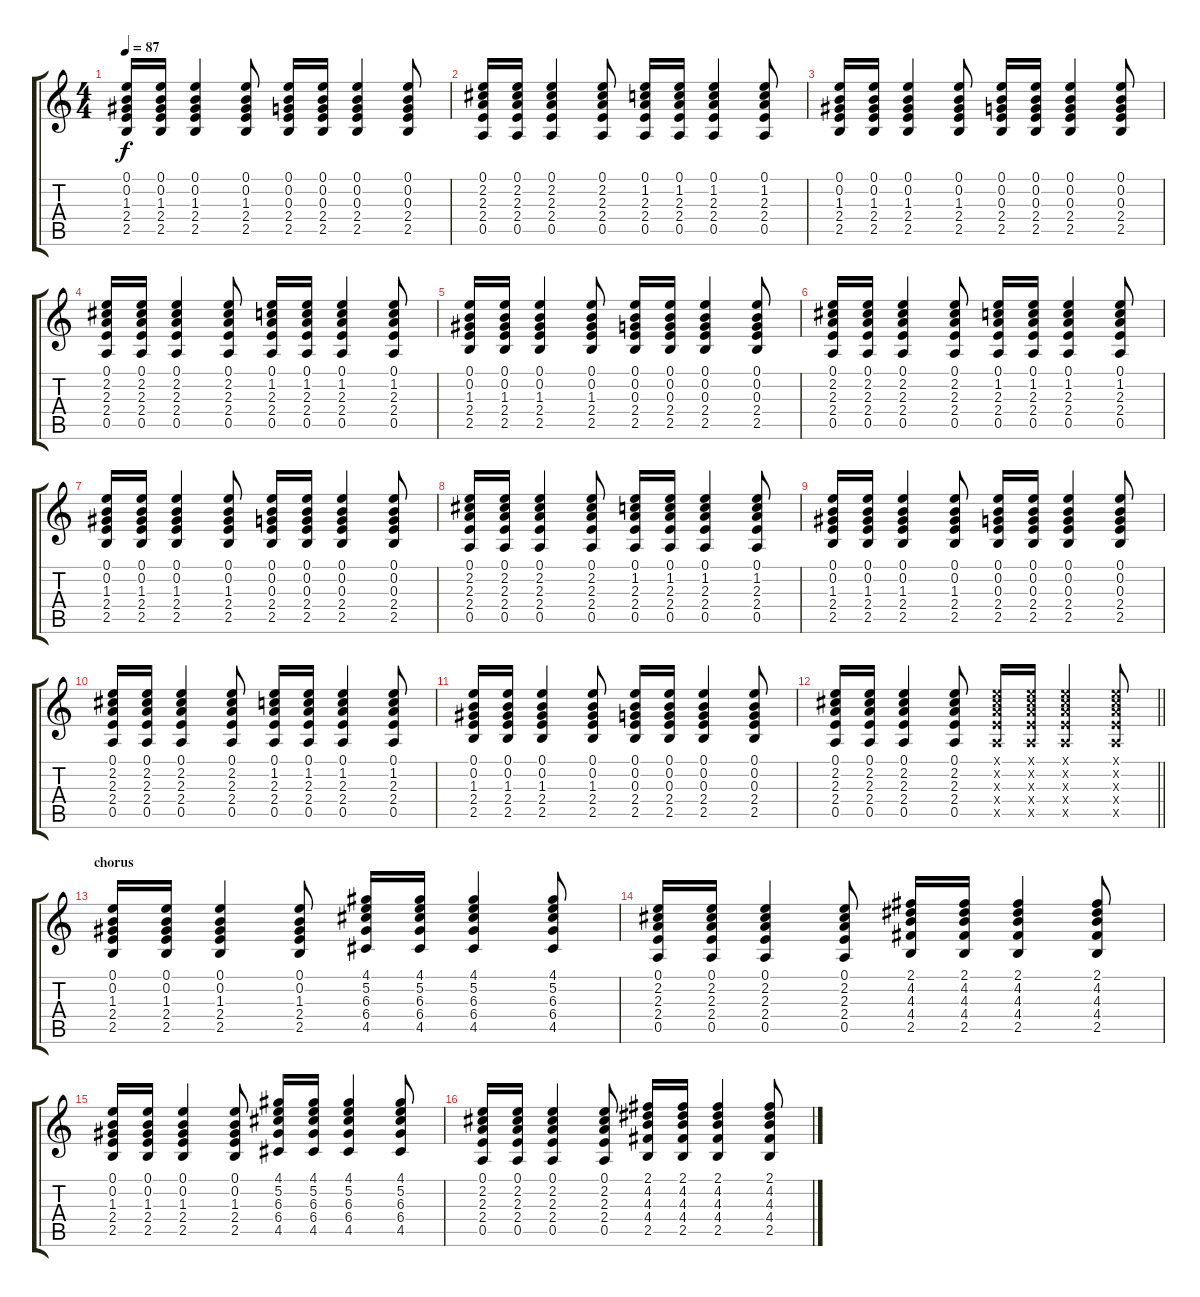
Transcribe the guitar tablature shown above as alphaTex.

\track "" {instrument overdrivenguitar}
\staff {score tabs}
\tuning (E4 B3 G3 D3 A2 E2) {hide}
\ts (4 4)
\tempo 87
\clef g2
\ks c
(0.1 0.2 1.3 2.4 2.5).16{dy f} (0.1 0.2 1.3 2.4 2.5).16 (0.1 0.2 1.3 2.4 2.5).4 (0.1 0.2 1.3 2.4 2.5).8 (0.1 0.2 0.3 2.4 2.5).16 (0.1 0.2 0.3 2.4 2.5).16 (0.1 0.2 0.3 2.4 2.5).4 (0.1 0.2 0.3 2.4 2.5).8 |
(0.1 2.2 2.3 2.4 0.5).16 (0.1 2.2 2.3 2.4 0.5).16 (0.1 2.2 2.3 2.4 0.5).4 (0.1 2.2 2.3 2.4 0.5).8 (0.1 1.2 2.3 2.4 0.5).16 (0.1 1.2 2.3 2.4 0.5).16 (0.1 1.2 2.3 2.4 0.5).4 (0.1 1.2 2.3 2.4 0.5).8 |
(0.1 0.2 1.3 2.4 2.5).16 (0.1 0.2 1.3 2.4 2.5).16 (0.1 0.2 1.3 2.4 2.5).4 (0.1 0.2 1.3 2.4 2.5).8 (0.1 0.2 0.3 2.4 2.5).16 (0.1 0.2 0.3 2.4 2.5).16 (0.1 0.2 0.3 2.4 2.5).4 (0.1 0.2 0.3 2.4 2.5).8 |
(0.1 2.2 2.3 2.4 0.5).16 (0.1 2.2 2.3 2.4 0.5).16 (0.1 2.2 2.3 2.4 0.5).4 (0.1 2.2 2.3 2.4 0.5).8 (0.1 1.2 2.3 2.4 0.5).16 (0.1 1.2 2.3 2.4 0.5).16 (0.1 1.2 2.3 2.4 0.5).4 (0.1 1.2 2.3 2.4 0.5).8 |
(0.1 0.2 1.3 2.4 2.5).16 (0.1 0.2 1.3 2.4 2.5).16 (0.1 0.2 1.3 2.4 2.5).4 (0.1 0.2 1.3 2.4 2.5).8 (0.1 0.2 0.3 2.4 2.5).16 (0.1 0.2 0.3 2.4 2.5).16 (0.1 0.2 0.3 2.4 2.5).4 (0.1 0.2 0.3 2.4 2.5).8 |
(0.1 2.2 2.3 2.4 0.5).16 (0.1 2.2 2.3 2.4 0.5).16 (0.1 2.2 2.3 2.4 0.5).4 (0.1 2.2 2.3 2.4 0.5).8 (0.1 1.2 2.3 2.4 0.5).16 (0.1 1.2 2.3 2.4 0.5).16 (0.1 1.2 2.3 2.4 0.5).4 (0.1 1.2 2.3 2.4 0.5).8 |
(0.1 0.2 1.3 2.4 2.5).16 (0.1 0.2 1.3 2.4 2.5).16 (0.1 0.2 1.3 2.4 2.5).4 (0.1 0.2 1.3 2.4 2.5).8 (0.1 0.2 0.3 2.4 2.5).16 (0.1 0.2 0.3 2.4 2.5).16 (0.1 0.2 0.3 2.4 2.5).4 (0.1 0.2 0.3 2.4 2.5).8 |
(0.1 2.2 2.3 2.4 0.5).16 (0.1 2.2 2.3 2.4 0.5).16 (0.1 2.2 2.3 2.4 0.5).4 (0.1 2.2 2.3 2.4 0.5).8 (0.1 1.2 2.3 2.4 0.5).16 (0.1 1.2 2.3 2.4 0.5).16 (0.1 1.2 2.3 2.4 0.5).4 (0.1 1.2 2.3 2.4 0.5).8 |
(0.1 0.2 1.3 2.4 2.5).16 (0.1 0.2 1.3 2.4 2.5).16 (0.1 0.2 1.3 2.4 2.5).4 (0.1 0.2 1.3 2.4 2.5).8 (0.1 0.2 0.3 2.4 2.5).16 (0.1 0.2 0.3 2.4 2.5).16 (0.1 0.2 0.3 2.4 2.5).4 (0.1 0.2 0.3 2.4 2.5).8 |
(0.1 2.2 2.3 2.4 0.5).16 (0.1 2.2 2.3 2.4 0.5).16 (0.1 2.2 2.3 2.4 0.5).4 (0.1 2.2 2.3 2.4 0.5).8 (0.1 1.2 2.3 2.4 0.5).16 (0.1 1.2 2.3 2.4 0.5).16 (0.1 1.2 2.3 2.4 0.5).4 (0.1 1.2 2.3 2.4 0.5).8 |
(0.1 0.2 1.3 2.4 2.5).16 (0.1 0.2 1.3 2.4 2.5).16 (0.1 0.2 1.3 2.4 2.5).4 (0.1 0.2 1.3 2.4 2.5).8 (0.1 0.2 0.3 2.4 2.5).16 (0.1 0.2 0.3 2.4 2.5).16 (0.1 0.2 0.3 2.4 2.5).4 (0.1 0.2 0.3 2.4 2.5).8 |
\barLineRight lightlight
(0.1 2.2 2.3 2.4 0.5).16 (0.1 2.2 2.3 2.4 0.5).16 (0.1 2.2 2.3 2.4 0.5).4 (0.1 2.2 2.3 2.4 0.5).8 (0.1{x} 2.2{x} 2.3{x} 2.4{x} 0.5{x}).16 (0.1{x} 2.2{x} 2.3{x} 2.4{x} 0.5{x}).16 (0.1{x} 2.2{x} 2.3{x} 2.4{x} 0.5{x}).4 (0.1{x} 2.2{x} 2.3{x} 2.4{x} 0.5{x}).8 |
\section ("" "chorus")
(0.1 0.2 1.3 2.4 2.5).16 (0.1 0.2 1.3 2.4 2.5).16 (0.1 0.2 1.3 2.4 2.5).4 (0.1 0.2 1.3 2.4 2.5).8 (4.1 5.2 6.3 6.4 4.5).16 (4.1 5.2 6.3 6.4 4.5).16 (4.1 5.2 6.3 6.4 4.5).4 (4.1 5.2 6.3 6.4 4.5).8 |
(0.1 2.2 2.3 2.4 0.5).16 (0.1 2.2 2.3 2.4 0.5).16 (0.1 2.2 2.3 2.4 0.5).4 (0.1 2.2 2.3 2.4 0.5).8 (2.1 4.2 4.3 4.4 2.5).16 (2.1 4.2 4.3 4.4 2.5).16 (2.1 4.2 4.3 4.4 2.5).4 (2.1 4.2 4.3 4.4 2.5).8 |
(0.1 0.2 1.3 2.4 2.5).16 (0.1 0.2 1.3 2.4 2.5).16 (0.1 0.2 1.3 2.4 2.5).4 (0.1 0.2 1.3 2.4 2.5).8 (4.1 5.2 6.3 6.4 4.5).16 (4.1 5.2 6.3 6.4 4.5).16 (4.1 5.2 6.3 6.4 4.5).4 (4.1 5.2 6.3 6.4 4.5).8 |
(0.1 2.2 2.3 2.4 0.5).16 (0.1 2.2 2.3 2.4 0.5).16 (0.1 2.2 2.3 2.4 0.5).4 (0.1 2.2 2.3 2.4 0.5).8 (2.1 4.2 4.3 4.4 2.5).16 (2.1 4.2 4.3 4.4 2.5).16 (2.1 4.2 4.3 4.4 2.5).4 (2.1 4.2 4.3 4.4 2.5).8
